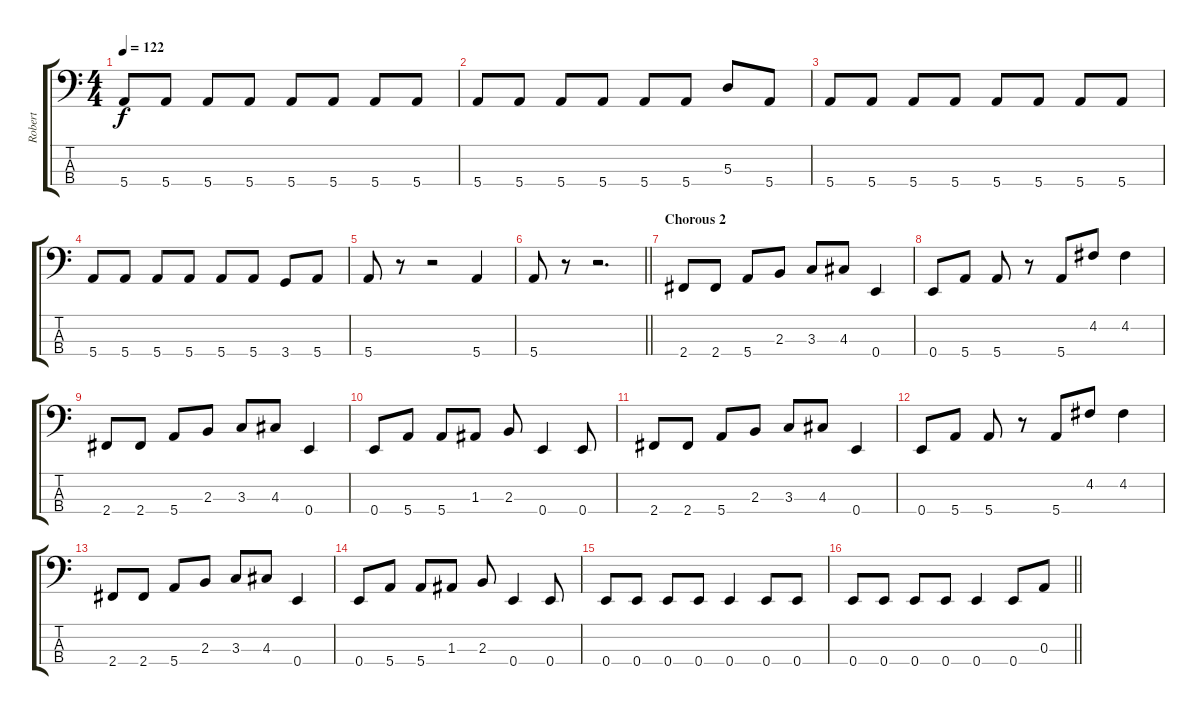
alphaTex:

\track ("Robert" "Robert") {instrument electricbassfinger}
\staff {score tabs}
\tuning (G2 D2 A1 E1) {hide}
\ts (4 4)
\tempo 122
\clef f4
\ks c
5.4.8{dy f} 5.4.8 5.4.8 5.4.8 5.4.8 5.4.8 5.4.8 5.4.8 |
5.4.8 5.4.8 5.4.8 5.4.8 5.4.8 5.4.8 5.3.8 5.4.8 |
5.4.8 5.4.8 5.4.8 5.4.8 5.4.8 5.4.8 5.4.8 5.4.8 |
5.4.8 5.4.8 5.4.8 5.4.8 5.4.8 5.4.8 3.4.8 5.4.8 |
5.4.8 r.8 r.2 5.4.4 |
\barLineRight lightlight
5.4.8 r.8 r.2{d} |
\section ("" "Chorous 2")
2.4.8 2.4.8 5.4.8 2.3.8 3.3.8 4.3.8 0.4.4 |
0.4.8 5.4.8 5.4.8 r.8 5.4.8 4.2.8 4.2.4 |
2.4.8 2.4.8 5.4.8 2.3.8 3.3.8 4.3.8 0.4.4 |
0.4.8 5.4.8 5.4.8 1.3.8 2.3.8 0.4.4 0.4.8 |
2.4.8 2.4.8 5.4.8 2.3.8 3.3.8 4.3.8 0.4.4 |
0.4.8 5.4.8 5.4.8 r.8 5.4.8 4.2.8 4.2.4 |
2.4.8 2.4.8 5.4.8 2.3.8 3.3.8 4.3.8 0.4.4 |
0.4.8 5.4.8 5.4.8 1.3.8 2.3.8 0.4.4 0.4.8 |
0.4.8 0.4.8 0.4.8 0.4.8 0.4.4 0.4.8 0.4.8 |
\barLineRight lightlight
0.4.8 0.4.8 0.4.8 0.4.8 0.4.4 0.4.8 0.3.8
